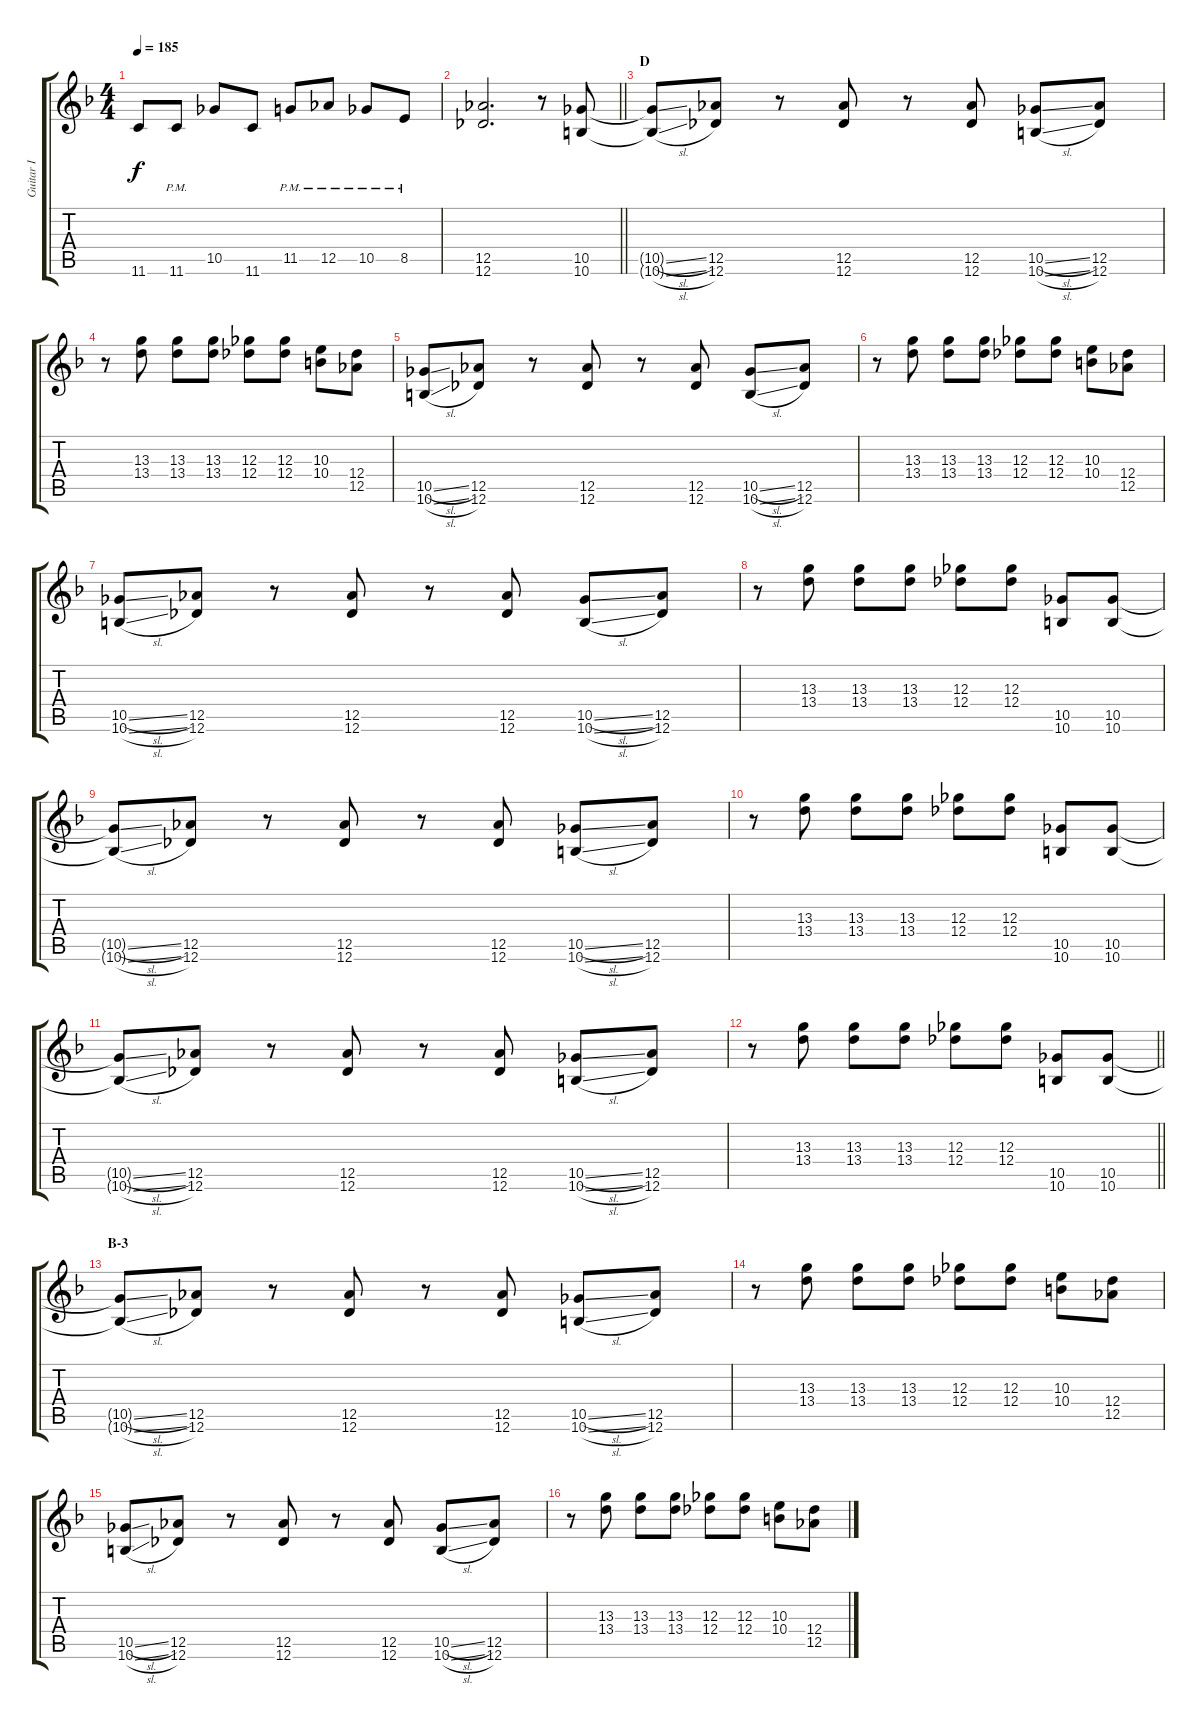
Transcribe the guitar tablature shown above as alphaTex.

\track ("Guitar I" "Guitar I") {instrument overdrivenguitar}
\staff {score tabs}
\tuning (Eb4 Bb3 Gb3 Db3 Ab2 Db2) {hide}
\ts (4 4)
\tempo 185
\clef g2
\ks f
11.6{t}.8{dy f} 11.6{pm}.8 10.5.8 11.6.8 11.5{pm}.8 12.5{pm}.8 10.5{pm}.8 8.5{pm}.8 |
\barLineRight lightlight
(12.5 12.6).2{d} r.8 (10.5 10.6).8 |
\section ("" "D")
(10.5{sl t} 10.6{sl t}).8 (12.5 12.6).8 r.8 (12.5 12.6).8 r.8 (12.5 12.6).8 (10.5{sl} 10.6{sl}).8 (12.5 12.6).8 |
r.8 (13.3 13.4).8 (13.3 13.4).8 (13.3 13.4).8 (12.3 12.4).8 (12.3 12.4).8 (10.3 10.4).8 (12.4 12.5).8 |
(10.5{sl} 10.6{sl}).8 (12.5 12.6).8 r.8 (12.5 12.6).8 r.8 (12.5 12.6).8 (10.5{sl} 10.6{sl}).8 (12.5 12.6).8 |
r.8 (13.3 13.4).8 (13.3 13.4).8 (13.3 13.4).8 (12.3 12.4).8 (12.3 12.4).8 (10.3 10.4).8 (12.4 12.5).8 |
(10.5{sl} 10.6{sl}).8 (12.5 12.6).8 r.8 (12.5 12.6).8 r.8 (12.5 12.6).8 (10.5{sl} 10.6{sl}).8 (12.5 12.6).8 |
r.8 (13.3 13.4).8 (13.3 13.4).8 (13.3 13.4).8 (12.3 12.4).8 (12.3 12.4).8 (10.5 10.6).8 (10.5 10.6).8 |
(10.5{sl t} 10.6{sl t}).8 (12.5 12.6).8 r.8 (12.5 12.6).8 r.8 (12.5 12.6).8 (10.5{sl} 10.6{sl}).8 (12.5 12.6).8 |
r.8 (13.3 13.4).8 (13.3 13.4).8 (13.3 13.4).8 (12.3 12.4).8 (12.3 12.4).8 (10.5 10.6).8 (10.5 10.6).8 |
(10.5{sl t} 10.6{sl t}).8 (12.5 12.6).8 r.8 (12.5 12.6).8 r.8 (12.5 12.6).8 (10.5{sl} 10.6{sl}).8 (12.5 12.6).8 |
\barLineRight lightlight
r.8 (13.3 13.4).8 (13.3 13.4).8 (13.3 13.4).8 (12.3 12.4).8 (12.3 12.4).8 (10.5 10.6).8 (10.5 10.6).8 |
\section ("" "B-3")
(10.5{sl t} 10.6{sl t}).8 (12.5 12.6).8 r.8 (12.5 12.6).8 r.8 (12.5 12.6).8 (10.5{sl} 10.6{sl}).8 (12.5 12.6).8 |
r.8 (13.3 13.4).8 (13.3 13.4).8 (13.3 13.4).8 (12.3 12.4).8 (12.3 12.4).8 (10.3 10.4).8 (12.4 12.5).8 |
(10.5{sl} 10.6{sl}).8 (12.5 12.6).8 r.8 (12.5 12.6).8 r.8 (12.5 12.6).8 (10.5{sl} 10.6{sl}).8 (12.5 12.6).8 |
r.8 (13.3 13.4).8 (13.3 13.4).8 (13.3 13.4).8 (12.3 12.4).8 (12.3 12.4).8 (10.3 10.4).8 (12.4 12.5).8
